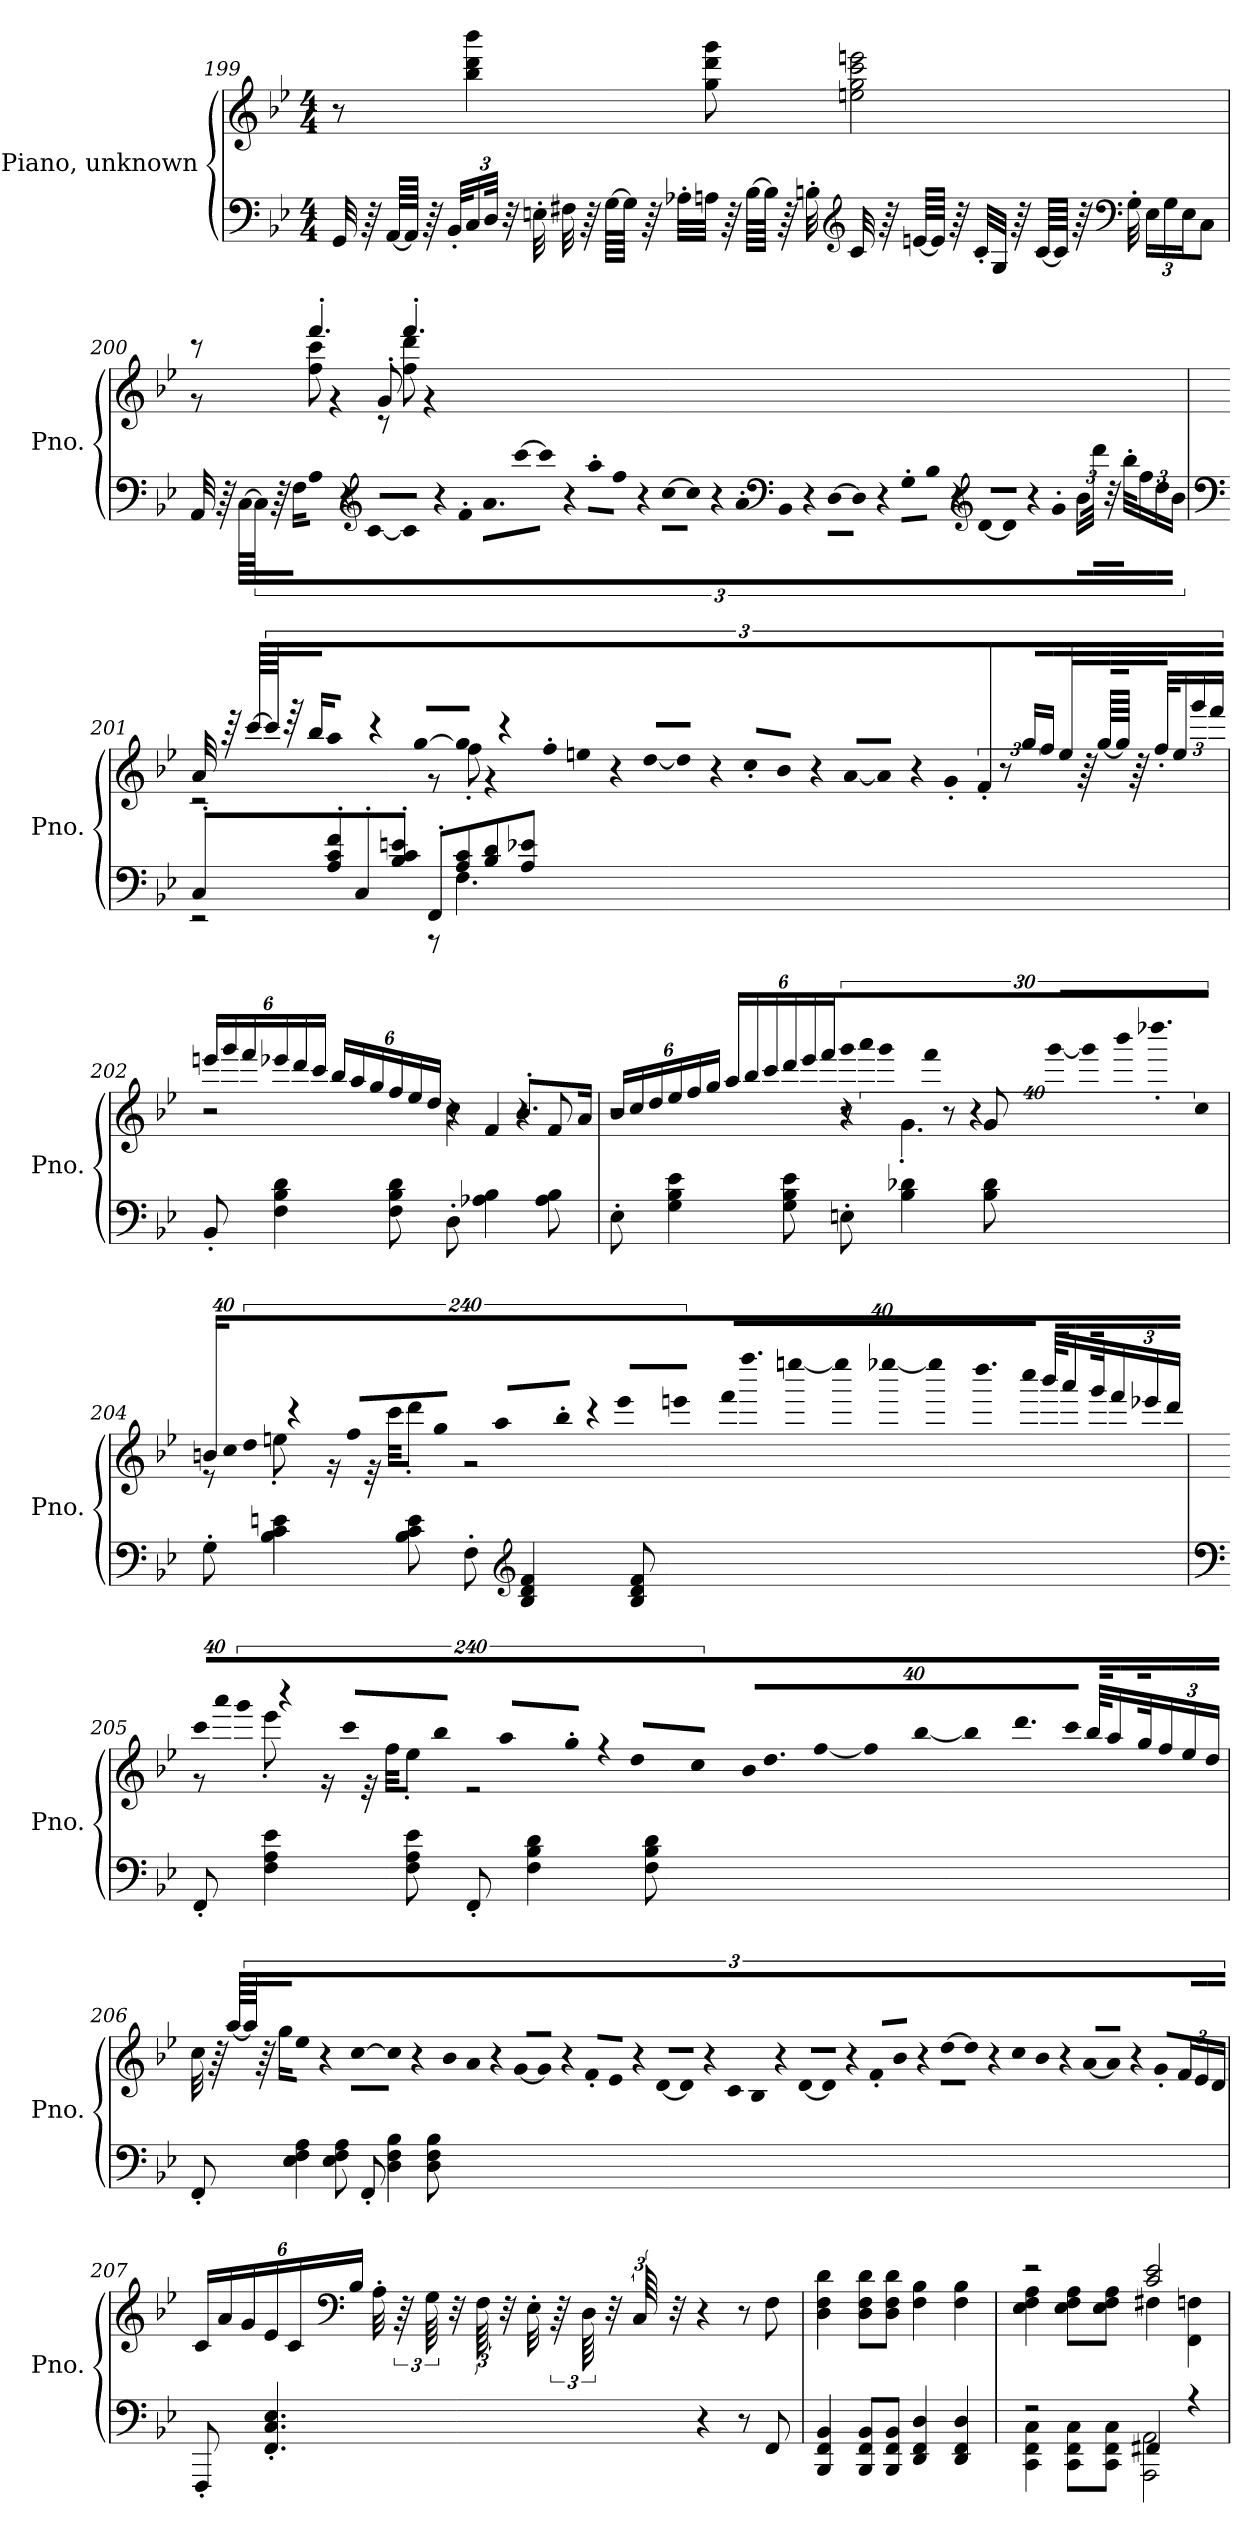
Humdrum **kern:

**kern	**kern
*part1	*part1
*staff2	*staff1
*I"Piano, unknown	*
*I'Pno.	*
!!LO:LB:g=z
*clefF4	*clefG2
*k[b-e-]	*k[b-e-]
*M4/4	*M4/4
=199	=199
32GG/	8r
64r	.
[64AA/LLLL	.
64AA/JJJJ]	.
64r	.
32BB-'/KLL	.
*Xbrackettup	*
24C/	4bb-\ 4ddd\ 4bbb-\
48D/JJk	.
32r	.
32En'\	.
32F#X\	.
64r	.
[64G\LLLL	.
64G\JJJJ]	.
64r	.
32A-X'\LLL	.
32An\JJJ	8gg\ 8ddd\ 8ggg\
64r	.
[64B-\LLLL	.
64B-\JJJJ]	.
64r	.
32Bn'\	.
*clefG2	*
32c/	2een\ 2gg\ 2ccc\ 2eeen\
64r	.
[64en/LLLL	.
64e/JJJJ]	.
64r	.
32c'/LLL	.
32G/JJJ	.
64r	.
[64c/LLLL	.
64c/JJJJ]	.
64r	.
*clefF4	*
32G'\	.
24E\LL	.
24G\	.
24E\J	.
8C\J	.
!!LO:LB:g=z
=200	=200
*	*^
32AA/	8r	8r
64r	.	.
[64C/LLLL	.	.
*brackettup	*	*
96C/JJJJ]	.	.
96r	.	.
24F\LL	.	.
32A\JJk	4.fff'/	8ff\ 8ccc\
64r	.	.
*clefG2	*	*
[64c/LLLL	.	.
64c/JJJJ]	.	.
64r	.	.
32f'/	.	.
32.a\LLL	.	4r
[64ccc\L	.	.
64ccc\JJJJ]	.	.
64r	.	.
32aa'\LLL	.	.
32ff\JJJ	.	.
64r	.	.
[64cc\LLLL	.	.
64cc\JJJJ]	.	.
64r	.	.
32a'/	.	.
*clefF4	*	*
32BB-/	8g'/	8r
64r	.	.
[64D\LLLL	.	.
64D\JJJJ]	.	.
64r	.	.
32G'\LLL	.	.
32B-\JJJ	4.fff'/	8ff\ 8ddd\
64r	.	.
*clefG2	*	*
[64d/LLLL	.	.
64d/JJJJ]	.	.
64r	.	.
32g'/	.	.
*Xbrackettup	*	*
24b-\LL	.	4r
48ddd\JJk	.	.
32r	.	.
32bb-'\KLL	.	.
24ff\	.	.
24dd\	.	.
24b-\JJ	.	.
!!LO:LB:g=z	!!
=201	=201	=201
*clefF4	*	*
*^	*	*
8C'/L	2r	32a/	2r
.	.	64r	.
.	.	[64ccc/LLLL	.
.	.	96ccc/JJJJ]	.
.	.	96r	.
.	.	24bb-/LL	.
8A/' 8c/' 8f/'	.	32aa/JJk	.
.	.	64r	.
.	.	[64gg/LLLL	.
.	.	64gg/JJJJ]	.
.	.	64r	.
.	.	32ff'/	.
8C'/	.	32een/	.
.	.	64r	.
.	.	[64dd/LLLL	.
.	.	64dd/JJJJ]	.
.	.	64r	.
.	.	32cc'/LLL	.
8B-/' 8c/' 8en/'J	.	32b-/JJJ	.
.	.	64r	.
.	.	[64a/LLLL	.
.	.	64a/JJJJ]	.
.	.	64r	.
.	.	32g'/	.
8FF'/L	8r	12f'/	8r
.	.	12r	.
8A/ 8c/	4.F\	.	8ff'\
.	.	24gg/LL	.
.	.	24ff/JJ	.
8B-/ 8d/	.	32ee/	4r
.	.	64r	.
.	.	[64gg/LLLL	.
.	.	64gg/JJJJ]	.
.	.	64r	.
.	.	32ff'/KLL	.
*	*	*Xbrackettup	*
8A/ 8e-X/J	.	24ee/	.
.	.	24ggg/	.
.	.	24fff/JJ	.
*v	*v	*	*
!!LO:PB:g=z
=202	=202	=202
*	*	*^
8BB-'/	24eeen/LL	2r	2r
.	24ggg/	.	.
.	24fff/	.	.
4F\ 4B-\ 4d\	24eee-X/	.	.
.	24ddd/	.	.
.	24ccc/JJ	.	.
.	24bb-/LL	.	.
.	24aa/	.	.
.	24gg/	.	.
8F\ 8B-\ 8d\	24ff/	.	.
.	24ee-/	.	.
.	24dd/JJ	.	.
8D'\	4r	4cc\	8r
4A-X\ 4B-\	.	.	4f/
.	8.b-'/L	4r	.
8A-\ 8B-\	.	.	8f/
.	16a/Jk	.	.
!!LO:LB:g=z	!!	!!
=203	=203	=203	=203
8E-'\	24b-/LL	2r	2r
.	24cc/	.	.
.	24dd/	.	.
4G\ 4B-\ 4e-\	24ee-/	.	.
.	24ff/	.	.
.	24gg/JJ	.	.
.	24aa/LL	.	.
.	24bb-/	.	.
.	24ccc/	.	.
8G\ 8B-\ 8e-\	24ddd/	.	.
.	24eee-/	.	.
.	24fff/	.	.
*	*brackettup	*	*
!	!LO:N:vis=64	!	!
8En'\	960%17ggg/KL	8r	4r
!	!LO:N:vis=32	!	!
.	640%23aaa/	.	.
!	!LO:N:vis=64	!	!
.	960%17ggg/L	.	.
!	!LO:N:vis=64	!	!
.	960%17fff/JJJJ	.	.
!	!LO:N:vis=64	!	!
.	960%17r	.	.
.	1920ryy	.	.
!	!LO:N:vis=64	!	!
.	[960%17ggg/KKLL	.	.
4B-\ 4d-X\	16ggg/]	4.g'\	.
.	16bbb-/J	.	.
.	8.dddd-X'/	.	8r
8B-\ 8d-\	.	.	8g/
.	16cc/Jk	.	.
*	*v	*v	*v
!!LO:LB:g=z
=204	=204
!	!LO:N:vis=32
*	*^
8G'\	640%23bn/LLL	8r
!	!LO:N:vis=32	!
.	640%23cc/J	.
!	!LO:N:vis=16	!
.	1920%137dd/JJ	.
4B-\ 4c\ 4en\	.	8een'\
!	!LO:N:vis=32	!
.	640%23r	.
!	!LO:N:vis=32	!
.	640%23ff/LLL	.
!	!LO:N:vis=32	!
.	640%23gg/JJJ	.
.	.	16r
!	!LO:N:vis=32	!
.	640%23aa/KLL	.
!	!LO:N:vis=16	!
.	1920%137bb-'/JJ	.
.	.	32r
.	.	32ccc\KKL
!	!LO:N:vis=16	!
.	1920%137r	.
8B-\ 8c\ 8e\	.	8ddd'\J
!	!LO:N:vis=32	!
.	640%23eee-/LLL	.
!	!LO:N:vis=32	!
.	640%23eeen/JJJ	.
8F'\	.	2r
*	*Xbrackettup	*
!	!LO:N:vis=32	!
.	640%23fff/LLL	.
!	!LO:N:vis=32.	!
.	1920%103ffff/	.
!	!LO:N:vis=64	!
.	[960%17eeeen/L	.
!	!LO:N:vis=64	!
.	960%17eeee/]	.
*clefG2	*	*
4B-/ 4d/ 4f/	.	.
!	!LO:N:vis=64	!
.	[960%17eeee-X/	.
!	!LO:N:vis=64	!
.	960%17eeee-/J]	.
!	!LO:N:vis=32.	!
.	1920%103dddd/	.
!	!LO:N:vis=32	!
.	640%23cccc/JJJ	.
.	32bbb-/KLL	.
.	16aaa/	.
.	32ggg/K	.
8B-/ 8d/ 8f/	.	.
.	24fff/	.
.	24eee-X/	.
.	24ddd/JJ	.
640ryy	.	640ryy
!!LO:LB:g=z	!!
=205	=205	=205
*clefF4	*	*
*	*brackettup	*
!	!LO:N:vis=32	!
8FF'/	640%23ccc/LLL	8r
!	!LO:N:vis=32	!
.	640%23aaa/J	.
!	!LO:N:vis=16	!
.	1920%137ggg/JJ	.
4F\ 4A\ 4e-\	.	8eee-'\
!	!LO:N:vis=32	!
.	640%23r	.
!	!LO:N:vis=32	!
.	640%23ccc/LLL	.
!	!LO:N:vis=32	!
.	640%23bb-/JJJ	.
.	.	16r
!	!LO:N:vis=32	!
.	640%23aa/KLL	.
!	!LO:N:vis=16	!
.	1920%137gg'/JJ	.
.	.	32r
.	.	32ff\KKL
!	!LO:N:vis=16	!
.	1920%137r	.
8F\ 8A\ 8e-\	.	8ee-'\J
!	!LO:N:vis=32	!
.	640%23dd/LLL	.
!	!LO:N:vis=32	!
.	640%23cc/JJJ	.
8FF'/	.	2r
*	*Xbrackettup	*
!	!LO:N:vis=32	!
.	640%23b-/LLL	.
!	!LO:N:vis=32.	!
.	1920%103dd/	.
!	!LO:N:vis=64	!
.	[960%17ff/L	.
!	!LO:N:vis=64	!
.	960%17ff/]	.
4F\ 4B-\ 4d\	.	.
!	!LO:N:vis=64	!
.	[960%17bb-/	.
!	!LO:N:vis=64	!
.	960%17bb-/J]	.
!	!LO:N:vis=32.	!
.	1920%103ddd/	.
!	!LO:N:vis=32	!
.	640%23ccc/JJJ	.
.	32bb-/KLL	.
.	16aa/	.
.	32gg/K	.
8F\ 8B-\ 8d\	.	.
.	24ff/	.
.	24ee-/	.
.	24dd/JJ	.
640ryy	.	640ryy
*	*v	*v
!!LO:LB:g=z
=206	=206
8FF'/	32cc\
.	64r
.	[64aa\LLLL
*	*brackettup
.	96aa\JJJJ]
.	96r
.	24gg\LL
4E-\ 4F\ 4A\	32ee-\JJk
.	64r
.	[64cc\LLLL
.	64cc\JJJJ]
.	64r
.	32b-\
.	32a/
.	64r
.	[64g/LLLL
.	64g/JJJJ]
.	64r
.	32f'/LLL
8E-\ 8F\ 8A\	32e-/JJJ
.	64r
.	[64d/LLLL
.	64d/JJJJ]
.	64r
.	32c/
8FF'/	32B-/
.	64r
.	[64d/LLLL
.	64d/JJJJ]
.	64r
.	32f'/LLL
4D\ 4F\ 4B-\	32b-/JJJ
.	64r
.	[64dd\LLLL
.	64dd\JJJJ]
.	64r
.	32cc\
.	32b-\
.	64r
.	[64a/LLLL
.	64a/JJJJ]
.	64r
.	32g'/KLL
*	*Xbrackettup
8D\ 8F\ 8B-\	24f/
.	24e-/
.	24d/JJ
!!LO:LB:g=z
=207	=207
8FFF'/	24c/LL
.	24a/
.	24g/
4.FF/' 4.C/' 4.E-/'	24e-/
.	24c/
*	*clefF4
.	24B-/JJ
.	32A'\
*	*brackettup
.	96r
.	96G\
.	32r
.	96F\
.	32r
.	32E-'\
.	96r
.	96D\
.	32r
.	96C/
.	32r
4r	4r
8r	8r
8FF/	8F\
=208	=208
4BBB-/ 4FF/ 4BB-/	4D\ 4F\ 4d\
8BBB-/ 8FF/ 8BB-/L	8D\ 8F\ 8d\L
8BBB-/ 8FF/ 8BB-/J	8D\ 8F\ 8d\J
4DD/ 4FF/ 4D/	4F\ 4B-\
4DD/ 4FF/ 4D/	4F\ 4B-\
=209	=209
*^	*^
2r	4CC\ 4FF\ 4C\	2r	4E-\ 4F\ 4A\
.	8CC\ 8FF\ 8C\L	.	8E-\ 8F\ 8A\L
.	8CC\ 8FF\ 8C\J	.	8E-\ 8F\ 8A\J
4FF#X/	2AAA\ 2AA\	2c/ 2e-/	4F#X\
4r	.	.	4FF\ 4Fn\
*v	*v	*	*
*	*v	*v
=	=
*-	*-
